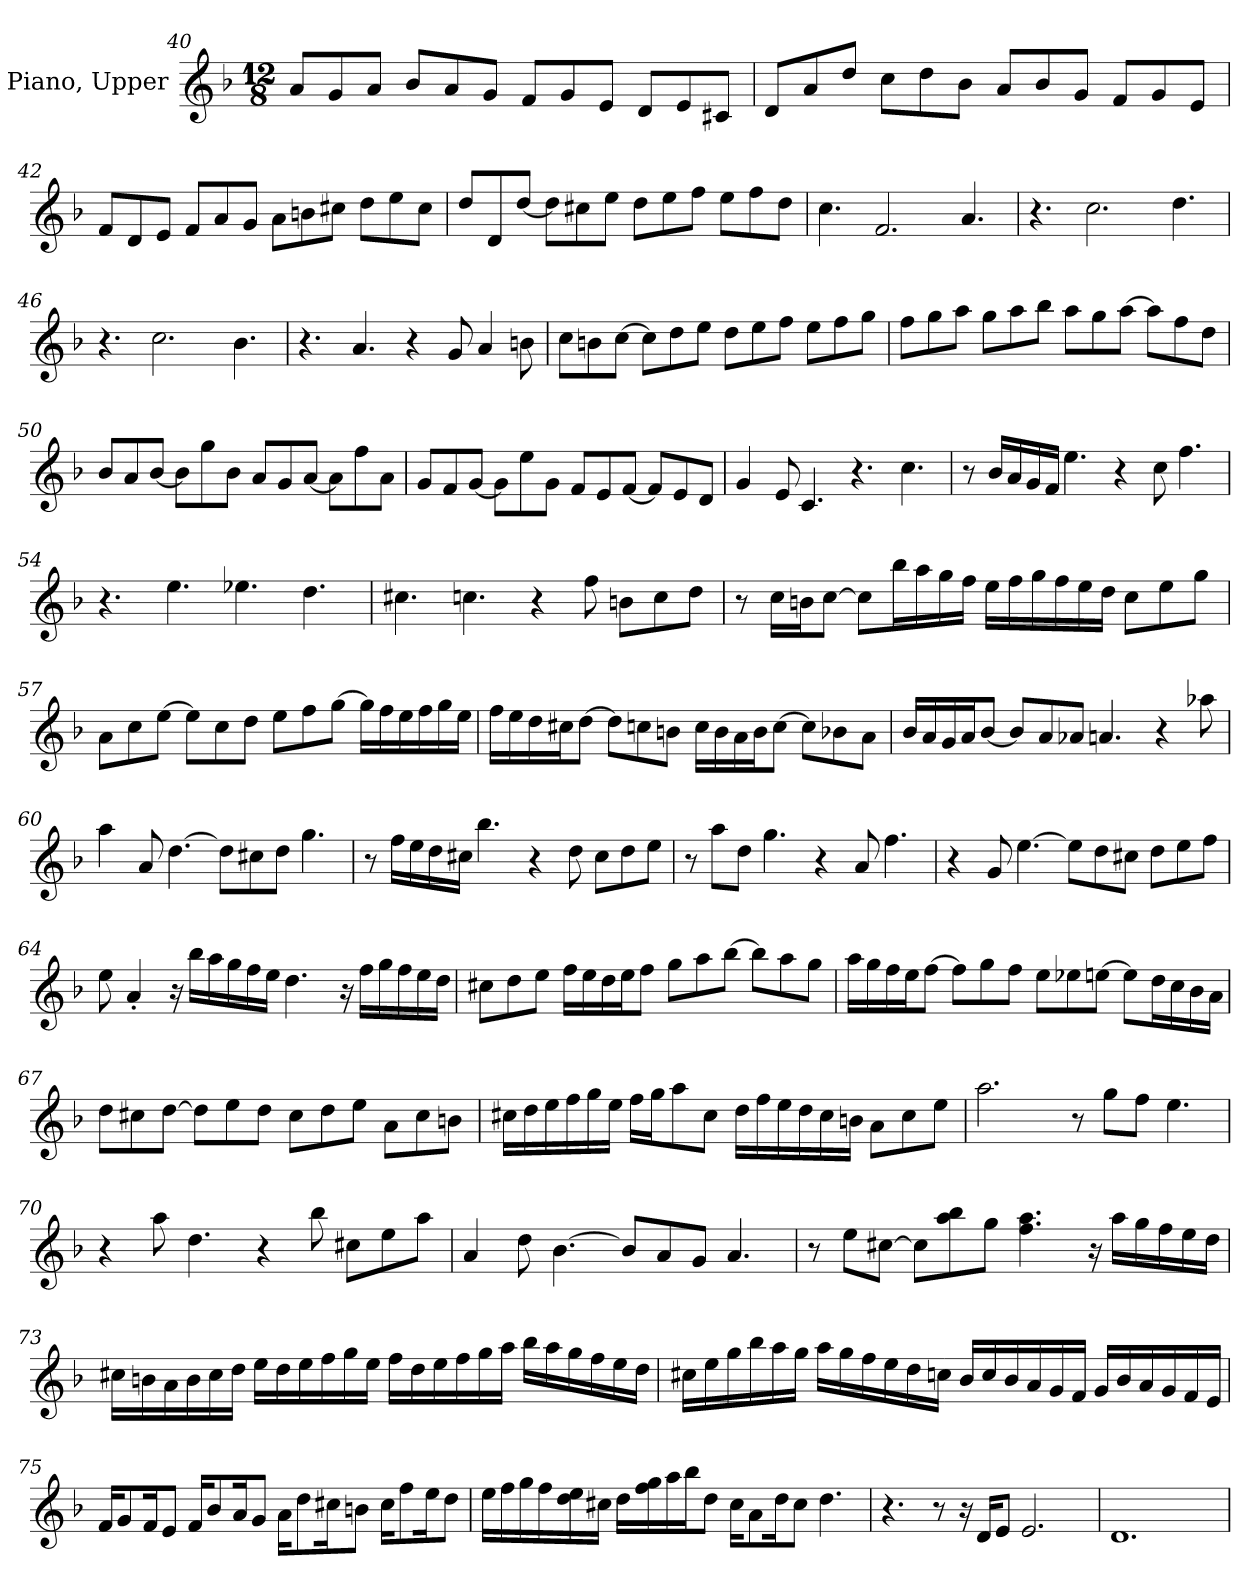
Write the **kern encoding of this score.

**kern
*part1
*staff1
*I"Piano, Upper
*I'Pno.
*clefG2
*k[b-]
*M12/8
=40
8a/L
8g/
8a/J
8b-/L
8a/
8g/J
8f/L
8g/
8e/J
8d/L
8e/
8c#X/J
=41
8d/L
8a/
8dd/J
8cc\L
8dd\
8b-\J
8a/L
8b-/
8g/J
8f/L
8g/
8e/J
!!LO:LB:g=z
=42
8f/L
8d/
8e/J
8f/L
8a/
8g/J
8a\L
8bn\
8cc#X\J
8dd\L
8ee\
8cc#\J
=43
8dd/L
8d/
[8dd/J
8dd\L]
8cc#X\
8ee\J
8dd\L
8ee\
8ff\J
8ee\L
8ff\
8dd\J
=44
4.cc\
2.f/
4.a/
=45
4.r
2.cc\
4.dd\
=46
4.r
2.cc\
4.b-\
!!LO:LB:g=z
=47
4.r
4.a/
4r
8g/
4a/
8bn\
=48
8cc\L
8bn\
[8cc\J
8cc\L]
8dd\
8ee\J
8dd\L
8ee\
8ff\J
8ee\L
8ff\
8gg\J
=49
8ff\L
8gg\
8aa\J
8gg\L
8aa\
8bb-\J
8aa\L
8gg\
[8aa\J
8aa\L]
8ff\
8dd\J
!!LO:LB:g=z
=50
8b-/L
8a/
[8b-/J
8b-\L]
8gg\
8b-\J
8a/L
8g/
[8a/J
8a\L]
8ff\
8a\J
=51
8g/L
8f/
[8g/J
8g\L]
8ee\
8g\J
8f/L
8e/
[8f/J
8f/L]
8e/
8d/J
=52
4g/
8e/
4.c/
4.r
4.cc\
=53
8r
16b-/LL
16a/
16g/
16f/JJ
4.ee\
4r
8cc\
4.ff\
!!LO:LB:g=z
=54
4.r
4.ee\
4.ee-X\
4.dd\
=55
4.cc#X\
4.ccn\
4r
8ff\
8bn\L
8cc\
8dd\J
=56
8r
16cc\LL
16bn\J
[8cc\J
8cc\L]
16bb-\L
16aa\
16gg\
16ff\JJ
16ee\LL
16ff\
16gg\
16ff\
16ee\
16dd\JJ
8cc\L
8ee\
8gg\J
!!LO:LB:g=z
=57
8a\L
8cc\
[8ee\J
8ee\L]
8cc\
8dd\J
8ee\L
8ff\
[8gg\J
16gg\LL]
16ff\
16ee\
16ff\
16gg\
16ee\JJ
=58
16ff\LL
16ee\
16dd\
16cc#X\J
[8dd\J
8dd\L]
8ccn\
8bn\J
16cc\LL
16b\
16a\
16b\J
[8cc\J
8cc\L]
8b-X\
8a\J
=59
16b-/LL
16a/
16g/
16a/J
[8b-/J
8b-/L]
8a/
8a-X/J
4.an/
4r
8aa-X\
!!LO:LB:g=z
=60
4aa\
8a/
[4.dd\
8dd\L]
8cc#X\
8dd\J
4.gg\
=61
8r
16ff\LL
16ee\
16dd\
16cc#X\JJ
4.bb-\
4r
8dd\
8cc#\L
8dd\
8ee\J
=62
8r
8aa\L
8dd\J
4.gg\
4r
8a/
4.ff\
=63
4r
8g/
[4.ee\
8ee\L]
8dd\
8cc#X\J
8dd\L
8ee\
8ff\J
!!LO:LB:g=z
=64
8ee\
4a'/
16r
16bb-\LL
16aa\
16gg\
16ff\
16ee\JJ
4.dd\
16r
16ff\LL
16gg\
16ff\
16ee\
16dd\JJ
=65
8cc#X\L
8dd\
8ee\J
16ff\LL
16ee\
16dd\
16ee\J
8ff\J
8gg\L
8aa\
[8bb-\J
8bb-\L]
8aa\
8gg\J
!!LO:LB:g=z
=66
16aa\LL
16gg\
16ff\
16ee\J
[8ff\J
8ff\L]
8gg\
8ff\J
8ee\L
8ee-X\
[8een\J
8ee\L]
16dd\L
16cc\
16b-\
16a\JJ
=67
8dd\L
8cc#X\
[8dd\J
8dd\L]
8ee\
8dd\J
8cc#\L
8dd\
8ee\J
8a\L
8cc#\
8bn\J
!!LO:LB:g=z
=68
16cc#X\LL
16dd\
16ee\
16ff\
16gg\
16ee\JJ
16ff\LL
16gg\J
8aa\
8cc#\J
16dd\LL
16ff\
16ee\
16dd\
16cc#\
16bn\JJ
8a\L
8cc#\
8ee\J
=69
2.aa\
8r
8gg\L
8ff\J
4.ee\
=70
4r
8aa\
4.dd\
4r
8bb-\
8cc#X\L
8ee\
8aa\J
=71
4a/
8dd\
[4.b-\
8b-/L]
8a/
8g/J
4.a/
!!LO:LB:g=z
=72
8r
8ee\L
[8cc#X\J
8cc#\L]
8aa\ 8bb-\
8gg\J
4.ff\ 4.aa\
16r
16aa\LL
16gg\
16ff\
16ee\
16dd\JJ
=73
16cc#X\LL
16bn\
16a\
16b\
16cc#\
16dd\JJ
16ee\LL
16dd\
16ee\
16ff\
16gg\
16ee\JJ
16ff\LL
16dd\
16ee\
16ff\
16gg\
16aa\JJ
16bb-\LL
16aa\
16gg\
16ff\
16ee\
16dd\JJ
!!LO:PB:g=z
=74
16cc#X\LL
16ee\
16gg\
16bb-\
16aa\
16gg\JJ
16aa\LL
16gg\
16ff\
16ee\
16dd\
16ccn\JJ
16b-/LL
16cc/
16b-/
16a/
16g/
16f/JJ
16g/LL
16b-/
16a/
16g/
16f/
16e/JJ
=75
16f/KL
8g/
16f/K
8e/J
16f/KL
8b-/
16a/K
8g/J
16a\KL
8dd\
16cc#X\K
8bn\J
16cc#\KL
8ff\
16ee\K
8dd\J
!!LO:LB:g=z
=76
16ee\LL
16ff\
16gg\
16ff\
16dd\ 16ee\
16cc#X\JJ
16dd\LL
16ff\ 16gg\
16aa\
16bb-\J
8dd\J
16cc#\KL
8a\
16dd\K
8cc#\J
4.dd\
=77
4.r
8r
16r
16d/KL
8e/J
2.e/
=78
1.d
=
*-
